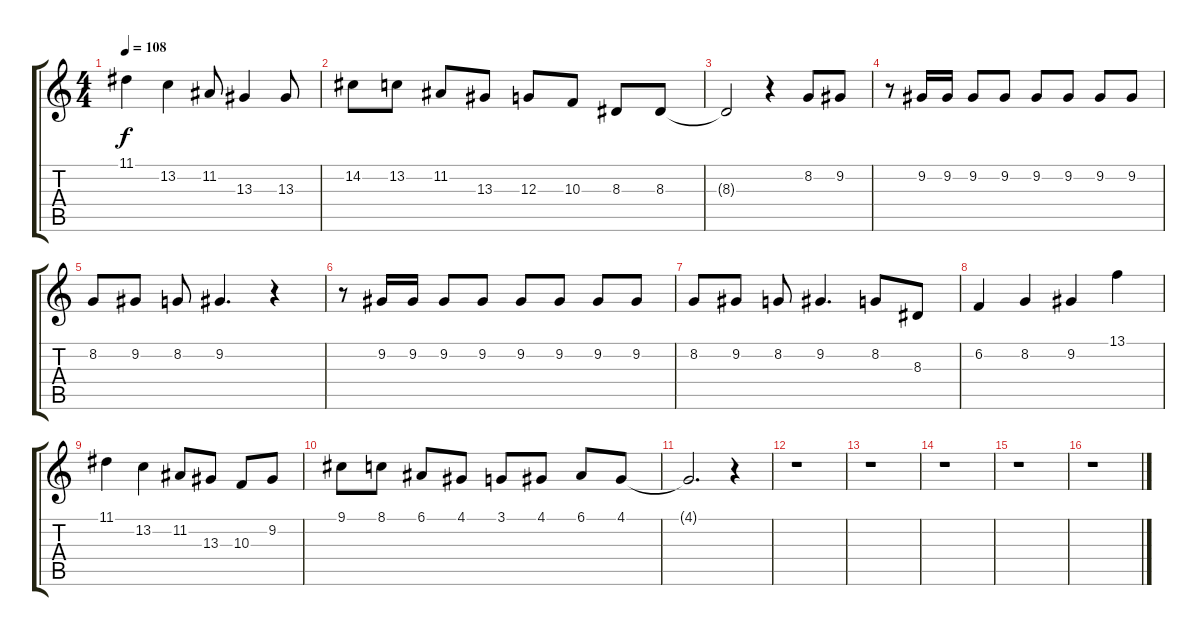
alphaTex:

\track "" {instrument tenorsax}
\staff {score tabs}
\tuning (E4 B3 G3 D3 A2 E2) {hide}
\ts (4 4)
\tempo 108
\clef g2
\ks c
11.1.4{dy f} 13.2.4 11.2.8 13.3.4 13.3.8 |
14.2.8 13.2.8 11.2.8 13.3.8 12.3.8 10.3.8 8.3.8 8.3.8 |
8.3{t}.2 r.4 8.2.8 9.2.8 |
r.8 9.2.16 9.2.16 9.2.8 9.2.8 9.2.8 9.2.8 9.2.8 9.2.8 |
8.2.8 9.2.8 8.2.8 9.2.4{d} r.4 |
r.8 9.2.16 9.2.16 9.2.8 9.2.8 9.2.8 9.2.8 9.2.8 9.2.8 |
8.2.8 9.2.8 8.2.8 9.2.4{d} 8.2.8 8.3.8 |
6.2.4 8.2.4 9.2.4 13.1.4 |
11.1.4 13.2.4 11.2.8 13.3.8 10.3.8 9.2.8 |
9.1.8 8.1.8 6.1.8 4.1.8 3.1.8 4.1.8 6.1.8 4.1.8 |
4.1{t}.2{d} r.4 |
r.1 |
r.1 |
r.1 |
r.1 |
r.1
